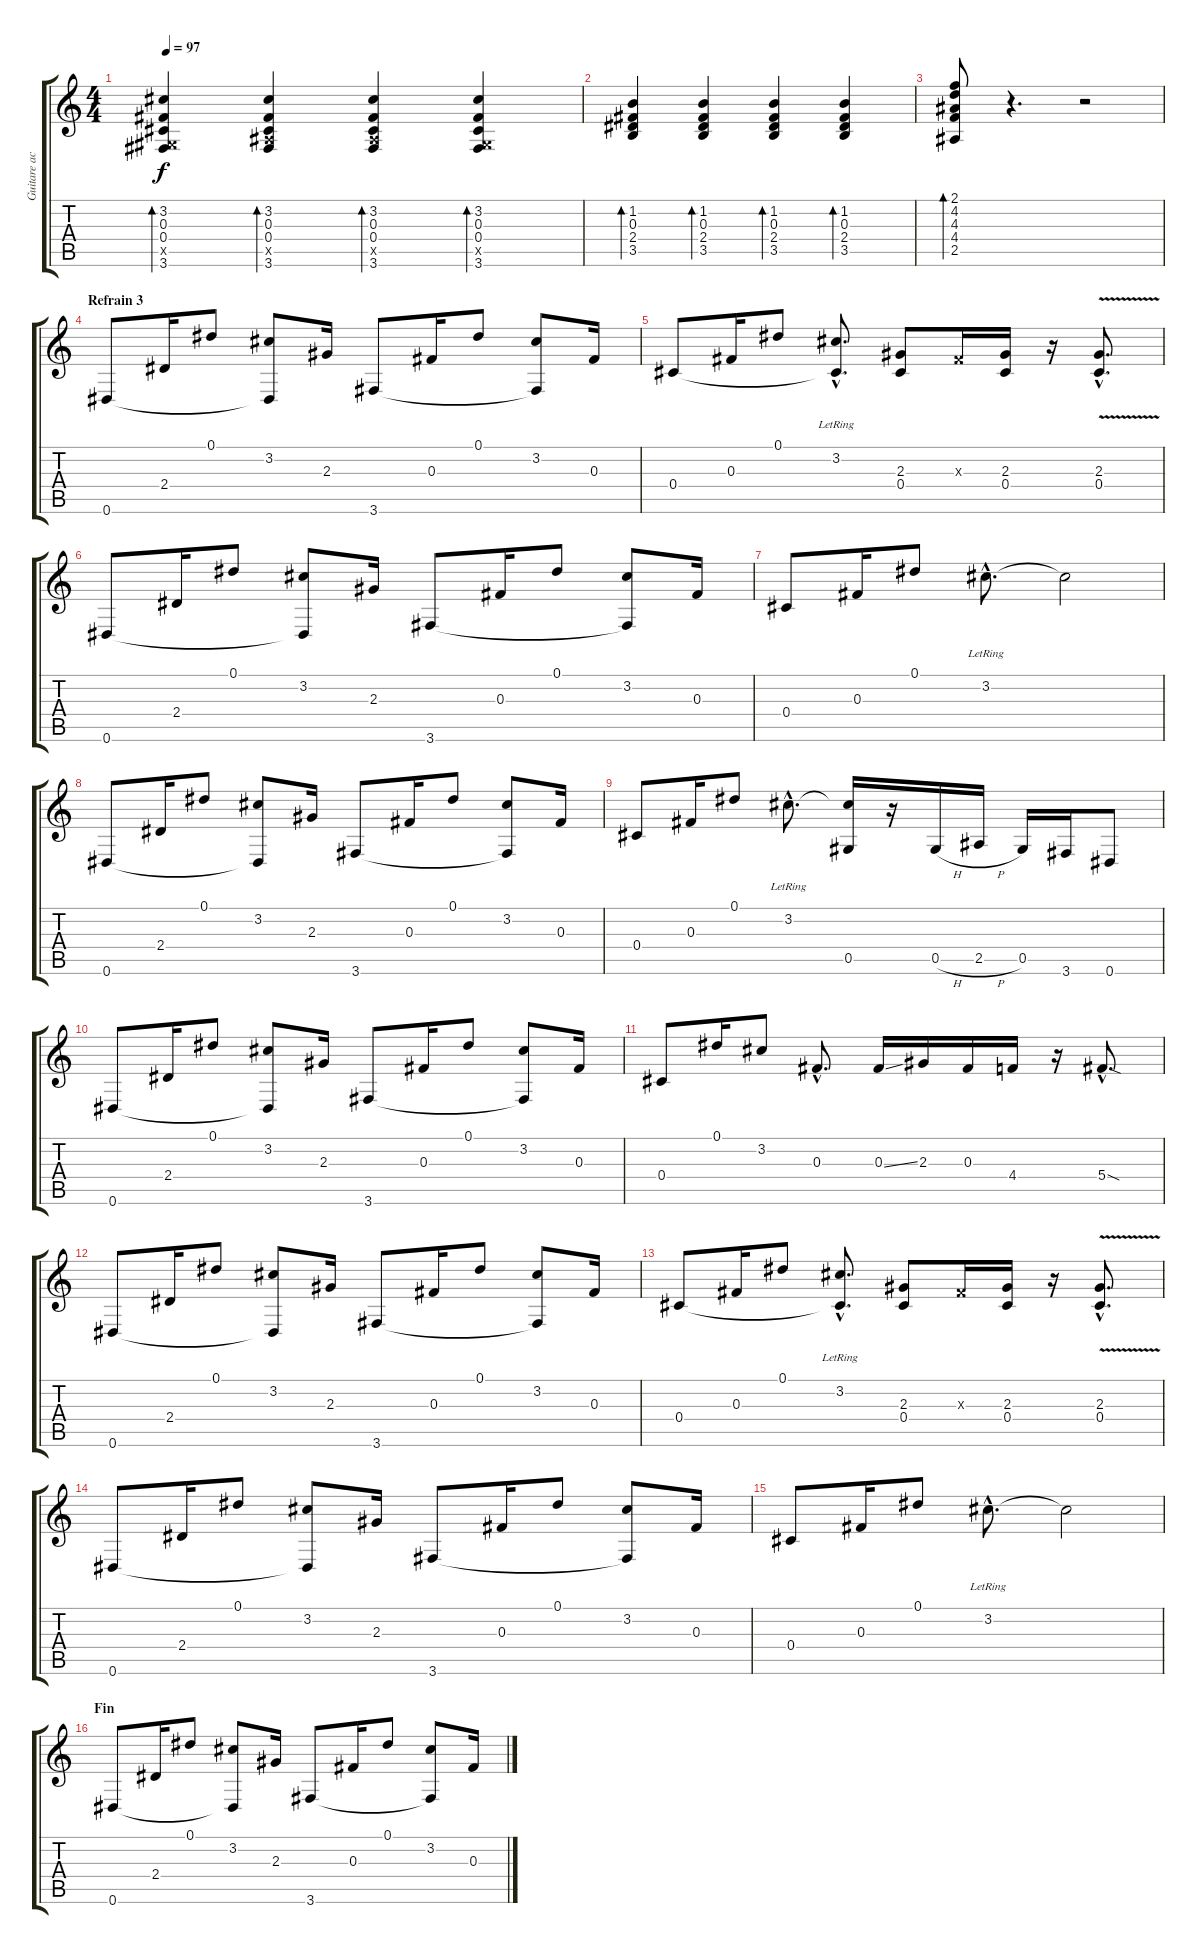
\track ("Guitare acoustique" "Guitare ac") {instrument acousticguitarsteel}
\staff {score tabs}
\tuning (Eb4 Bb3 Gb3 Db3 Ab2 Eb2) {hide}
\ts (4 4)
\tempo 97
\clef g2
\ks c
(3.2 0.3 0.4 0.5{x} 3.6).4{bd 60 dy f} (3.2 0.3 0.4 2.5{x} 3.6).4{bd 60} (3.2 0.3 0.4 2.5{x} 3.6).4{bd 60} (3.2 0.3 0.4 0.5{x} 3.6).4{bd 60} |
(1.2 0.3 2.4 3.5).4{bd 60 volume 7} (1.2 0.3 2.4 3.5).4{bd 60} (1.2 0.3 2.4 3.5).4{bd 60} (1.2 0.3 2.4 3.5).4{bd 60} |
(2.1 4.2 4.3 4.4 2.5).8{bd 120} r.4{d} r.2 |
\section ("" "Refrain 3")
0.6.8{volume 10} 2.4.16 0.1.8 (3.2 0.6{t}).8 2.3.16 3.6.8 0.3.16 0.1.8 (3.2 3.6{t}).8 0.3.16 |
0.4.8 0.3.16 0.1.8 (3.2{hac lr} 0.4{hac t}).8{d} (2.3 0.4).8 0.3{x}.16 (2.3 0.4).16 r.16 (2.3{v hac} 0.4{hac}).8{d} |
0.6.8 2.4.16 0.1.8 (3.2 0.6{t}).8 2.3.16 3.6.8 0.3.16 0.1.8 (3.2 3.6{t}).8 0.3.16 |
0.4.8 0.3.16 0.1.8 3.2{hac lr}.8{d} 3.2{t}.2 |
0.6.8 2.4.16 0.1.8 (3.2 0.6{t}).8 2.3.16 3.6.8 0.3.16 0.1.8 (3.2 3.6{t}).8 0.3.16 |
0.4.8 0.3.16 0.1.8 3.2{hac lr}.8{d} (3.2{t} 0.5).16 r.16 0.5{h}.16 2.5{h}.16 0.5.16 3.6.16 0.6.8 |
0.6.8 2.4.16 0.1.8 (3.2 0.6{t}).8 2.3.16 3.6.8 0.3.16 0.1.8 (3.2 3.6{t}).8 0.3.16 |
0.4.8 0.1.16 3.2.8 0.3{hac}.8{d} 0.3{ss}.16 2.3.16 0.3.16 4.4.16 r.16 5.4{sod hac}.8{d} |
0.6.8{volume 10} 2.4.16 0.1.8 (3.2 0.6{t}).8 2.3.16 3.6.8 0.3.16 0.1.8 (3.2 3.6{t}).8 0.3.16 |
0.4.8 0.3.16 0.1.8 (3.2{hac lr} 0.4{hac t}).8{d} (2.3 0.4).8 0.3{x}.16 (2.3 0.4).16 r.16 (2.3{v hac} 0.4{hac}).8{d} |
0.6.8 2.4.16 0.1.8 (3.2 0.6{t}).8 2.3.16 3.6.8 0.3.16 0.1.8 (3.2 3.6{t}).8 0.3.16 |
0.4.8 0.3.16 0.1.8 3.2{hac lr}.8{d} 3.2{t}.2 |
\section ("" "Fin")
0.6.8 2.4.16 0.1.8 (3.2 0.6{t}).8 2.3.16 3.6.8 0.3.16 0.1.8 (3.2 3.6{t}).8 0.3.16
